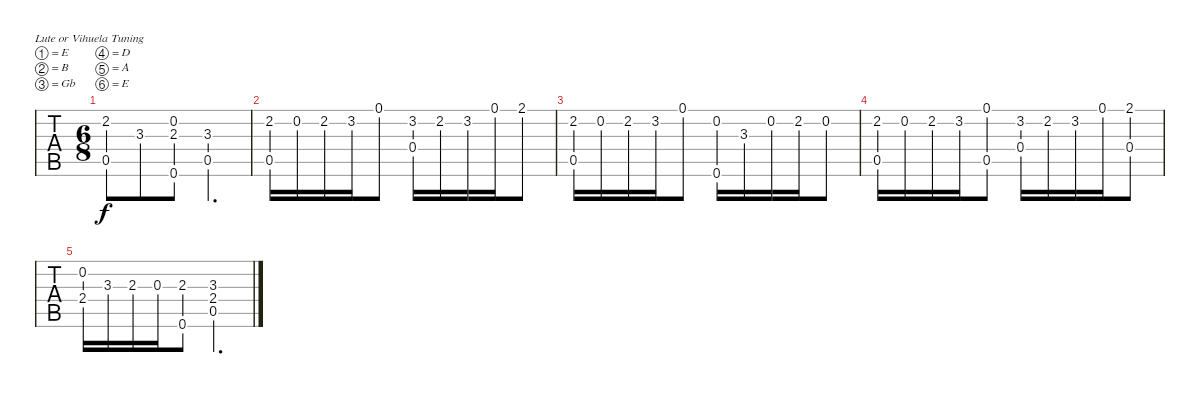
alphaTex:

\bracketExtendMode groupsimilarinstruments
\singleTrackTrackNamePolicy hidden
\multiTrackTrackNamePolicy hidden
\firstSystemTrackNameOrientation horizontal
\otherSystemsTrackNameOrientation horizontal
\track ("Pista 1" "N-Gt") {instrument acousticguitarnylon}
\staff {tabs}
\tuning (E4 B3 Gb3 D3 A2 E2)
\ts (6 8)
\tempo (80 hide)
\clef g2
\ks a
(2.2 0.5).8{dy f} 3.3.8 (0.2 2.3 0.6).8 (3.3 0.5).4{d} |
(2.2 0.5).16 0.2.16 2.2.16 3.2.16 0.1.8 (3.2 0.4).16 2.2.16 3.2.16 0.1.16 2.1.8 |
(2.2 0.5).16 0.2.16 2.2.16 3.2.16 0.1.8 (0.2 0.6).16 3.3.16 0.2.16 2.2.16 0.2.8 |
(2.2 0.5).16 0.2.16 2.2.16 3.2.16 (0.1 0.5).8 (3.2 0.4).16 2.2.16 3.2.16 0.1.16 (2.1 0.4).8 |
(0.2 2.4).16 3.3.16 2.3.16 0.3.16 (2.3 0.6).8 (3.3 2.4 0.5).4{d}
